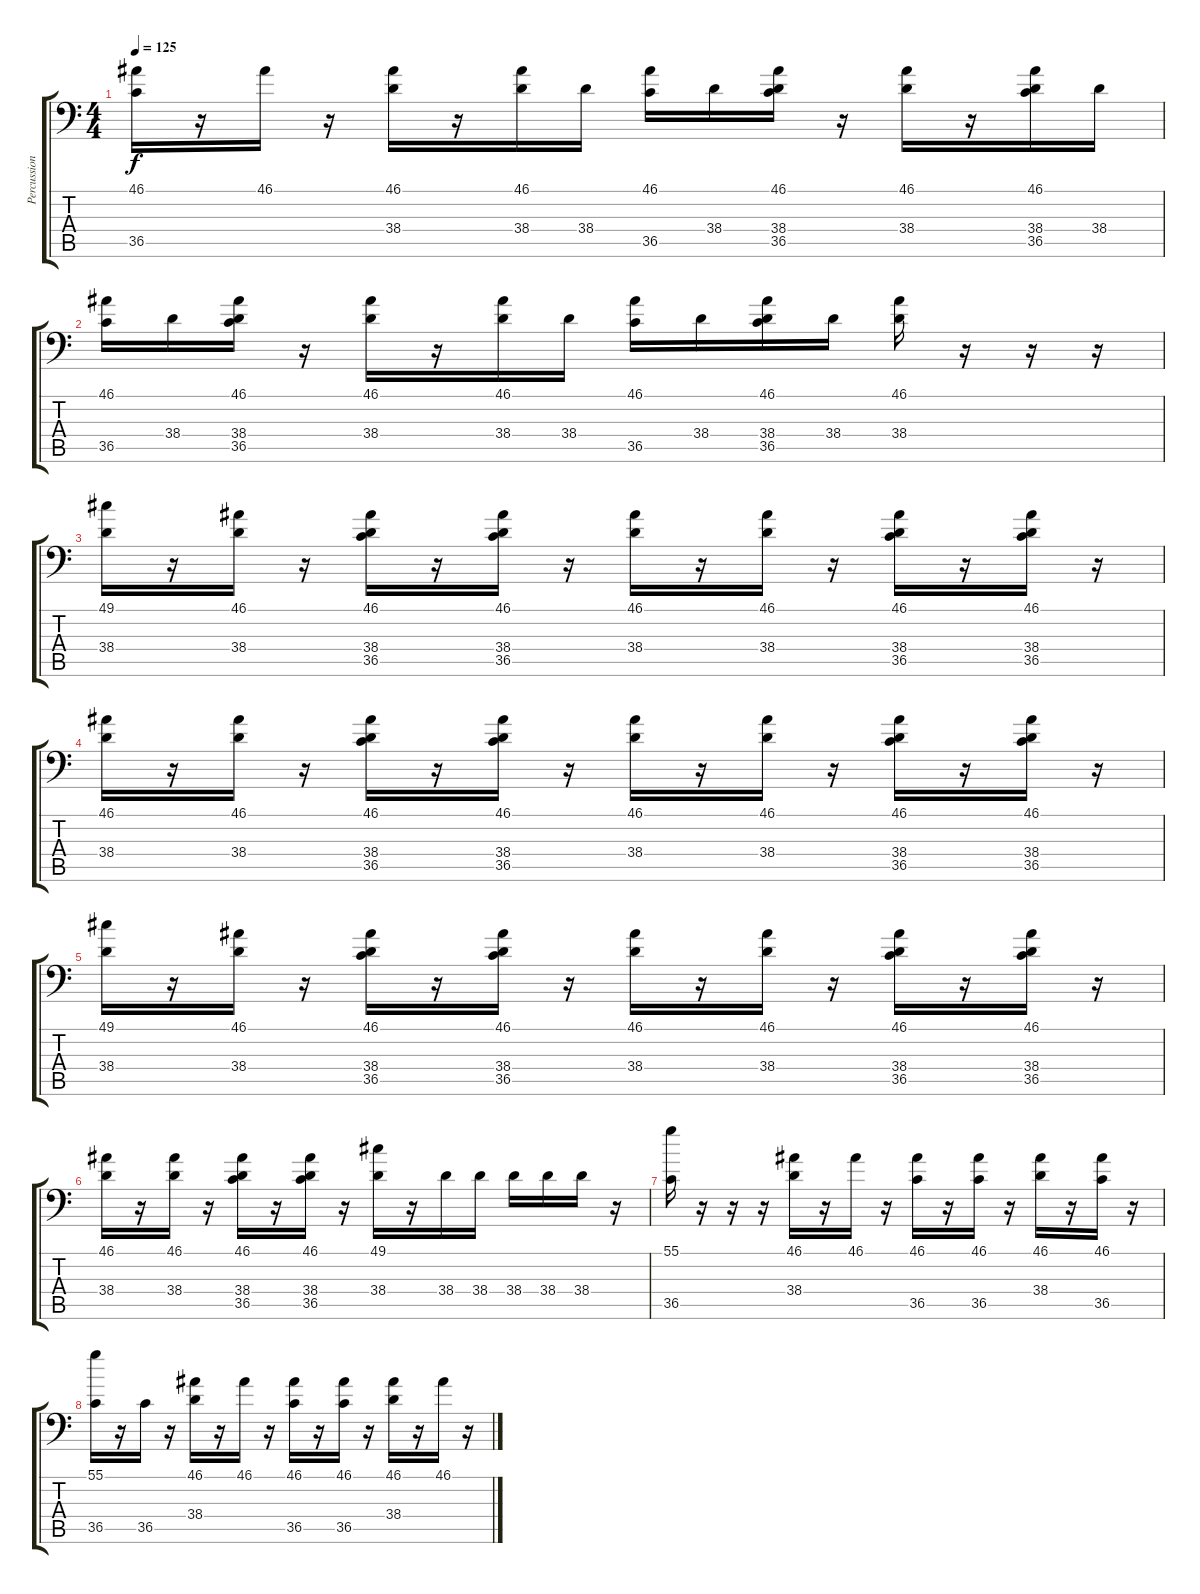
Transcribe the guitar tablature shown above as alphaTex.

\track ("Percussions" "Percussion") {instrument acousticgrandpiano}
\staff {score tabs}
\tuning (C-1 C-1 C-1 C-1 C-1 C-1) {hide}
\ts (4 4)
\tempo 125
\clef f4
\ks c
(46.1 36.5).16{dy f} r.16 46.1.16 r.16 (46.1 38.4).16 r.16 (46.1 38.4).16 38.4.16 (46.1 36.5).16 38.4.16 (46.1 38.4 36.5).16 r.16 (46.1 38.4).16 r.16 (46.1 38.4 36.5).16 38.4.16 |
(46.1 36.5).16 38.4.16 (46.1 38.4 36.5).16 r.16 (46.1 38.4).16 r.16 (46.1 38.4).16 38.4.16 (46.1 36.5).16 38.4.16 (46.1 38.4 36.5).16 38.4.16 (46.1 38.4).16 r.16 r.16 r.16 |
(49.1 38.4).16 r.16 (46.1 38.4).16 r.16 (46.1 38.4 36.5).16 r.16 (46.1 38.4 36.5).16 r.16 (46.1 38.4).16 r.16 (46.1 38.4).16 r.16 (46.1 38.4 36.5).16 r.16 (46.1 38.4 36.5).16 r.16 |
(46.1 38.4).16 r.16 (46.1 38.4).16 r.16 (46.1 38.4 36.5).16 r.16 (46.1 38.4 36.5).16 r.16 (46.1 38.4).16 r.16 (46.1 38.4).16 r.16 (46.1 38.4 36.5).16 r.16 (46.1 38.4 36.5).16 r.16 |
(49.1 38.4).16 r.16 (46.1 38.4).16 r.16 (46.1 38.4 36.5).16 r.16 (46.1 38.4 36.5).16 r.16 (46.1 38.4).16 r.16 (46.1 38.4).16 r.16 (46.1 38.4 36.5).16 r.16 (46.1 38.4 36.5).16 r.16 |
(46.1 38.4).16 r.16 (46.1 38.4).16 r.16 (46.1 38.4 36.5).16 r.16 (46.1 38.4 36.5).16 r.16 (49.1 38.4).16 r.16 38.4.16 38.4.16 38.4.16 38.4.16 38.4.16 r.16 |
(55.1 36.5).16 r.16 r.16 r.16 (46.1 38.4).16 r.16 46.1.16 r.16 (46.1 36.5).16 r.16 (46.1 36.5).16 r.16 (46.1 38.4).16 r.16 (46.1 36.5).16 r.16 |
(55.1 36.5).16 r.16 36.5.16 r.16 (46.1 38.4).16 r.16 46.1.16 r.16 (46.1 36.5).16 r.16 (46.1 36.5).16 r.16 (46.1 38.4).16 r.16 46.1.16 r.16
